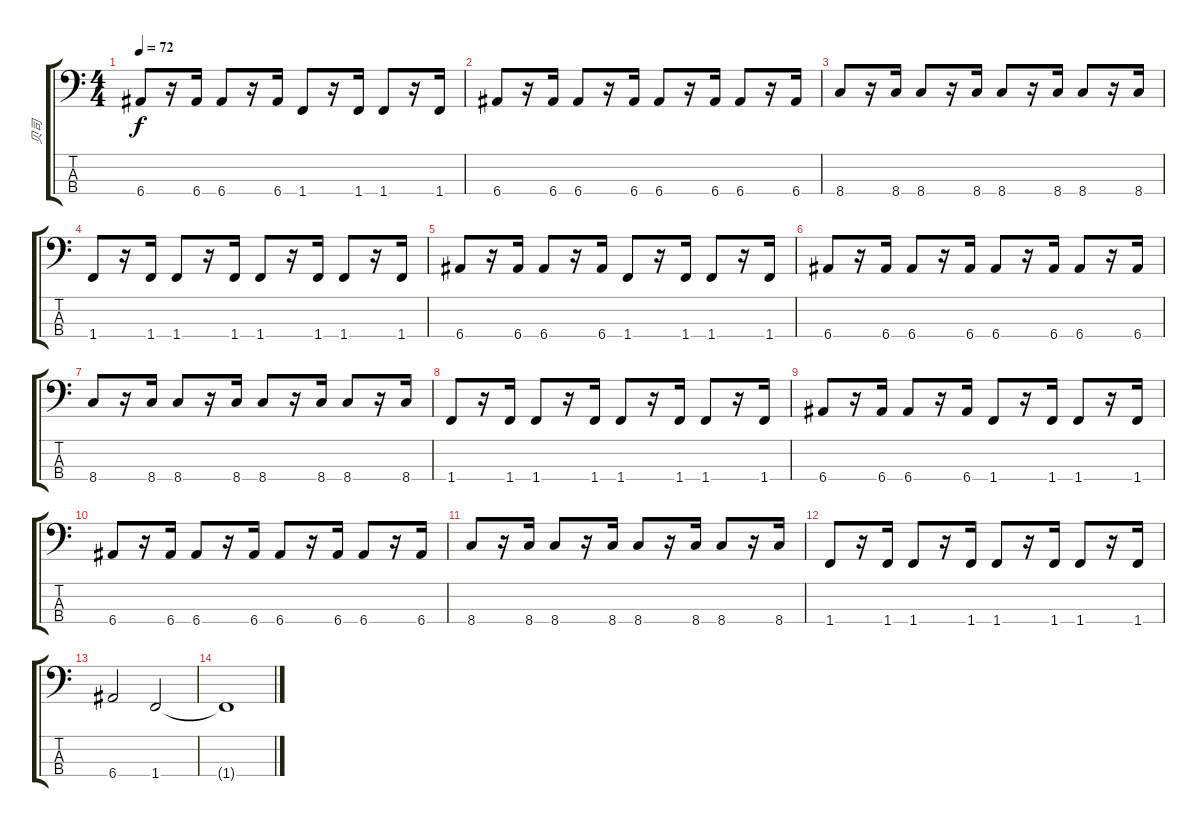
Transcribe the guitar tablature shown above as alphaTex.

\track ("贝司" "贝司") {instrument electricbasspick}
\staff {score tabs}
\tuning (G2 D2 A1 E1) {hide}
\ts (4 4)
\tempo 72
\clef f4
\ks c
6.4.8{dy f} r.16 6.4.16 6.4.8 r.16 6.4.16 1.4.8 r.16 1.4.16 1.4.8 r.16 1.4.16 |
6.4.8 r.16 6.4.16 6.4.8 r.16 6.4.16 6.4.8 r.16 6.4.16 6.4.8 r.16 6.4.16 |
8.4.8 r.16 8.4.16 8.4.8 r.16 8.4.16 8.4.8 r.16 8.4.16 8.4.8 r.16 8.4.16 |
1.4.8 r.16 1.4.16 1.4.8 r.16 1.4.16 1.4.8 r.16 1.4.16 1.4.8 r.16 1.4.16 |
6.4.8 r.16 6.4.16 6.4.8 r.16 6.4.16 1.4.8 r.16 1.4.16 1.4.8 r.16 1.4.16 |
6.4.8 r.16 6.4.16 6.4.8 r.16 6.4.16 6.4.8 r.16 6.4.16 6.4.8 r.16 6.4.16 |
8.4.8 r.16 8.4.16 8.4.8 r.16 8.4.16 8.4.8 r.16 8.4.16 8.4.8 r.16 8.4.16 |
1.4.8 r.16 1.4.16 1.4.8 r.16 1.4.16 1.4.8 r.16 1.4.16 1.4.8 r.16 1.4.16 |
6.4.8 r.16 6.4.16 6.4.8 r.16 6.4.16 1.4.8 r.16 1.4.16 1.4.8 r.16 1.4.16 |
6.4.8 r.16 6.4.16 6.4.8 r.16 6.4.16 6.4.8 r.16 6.4.16 6.4.8 r.16 6.4.16 |
8.4.8 r.16 8.4.16 8.4.8 r.16 8.4.16 8.4.8 r.16 8.4.16 8.4.8 r.16 8.4.16 |
1.4.8 r.16 1.4.16 1.4.8 r.16 1.4.16 1.4.8 r.16 1.4.16 1.4.8 r.16 1.4.16 |
6.4.2 1.4.2 |
1.4{t}.1
